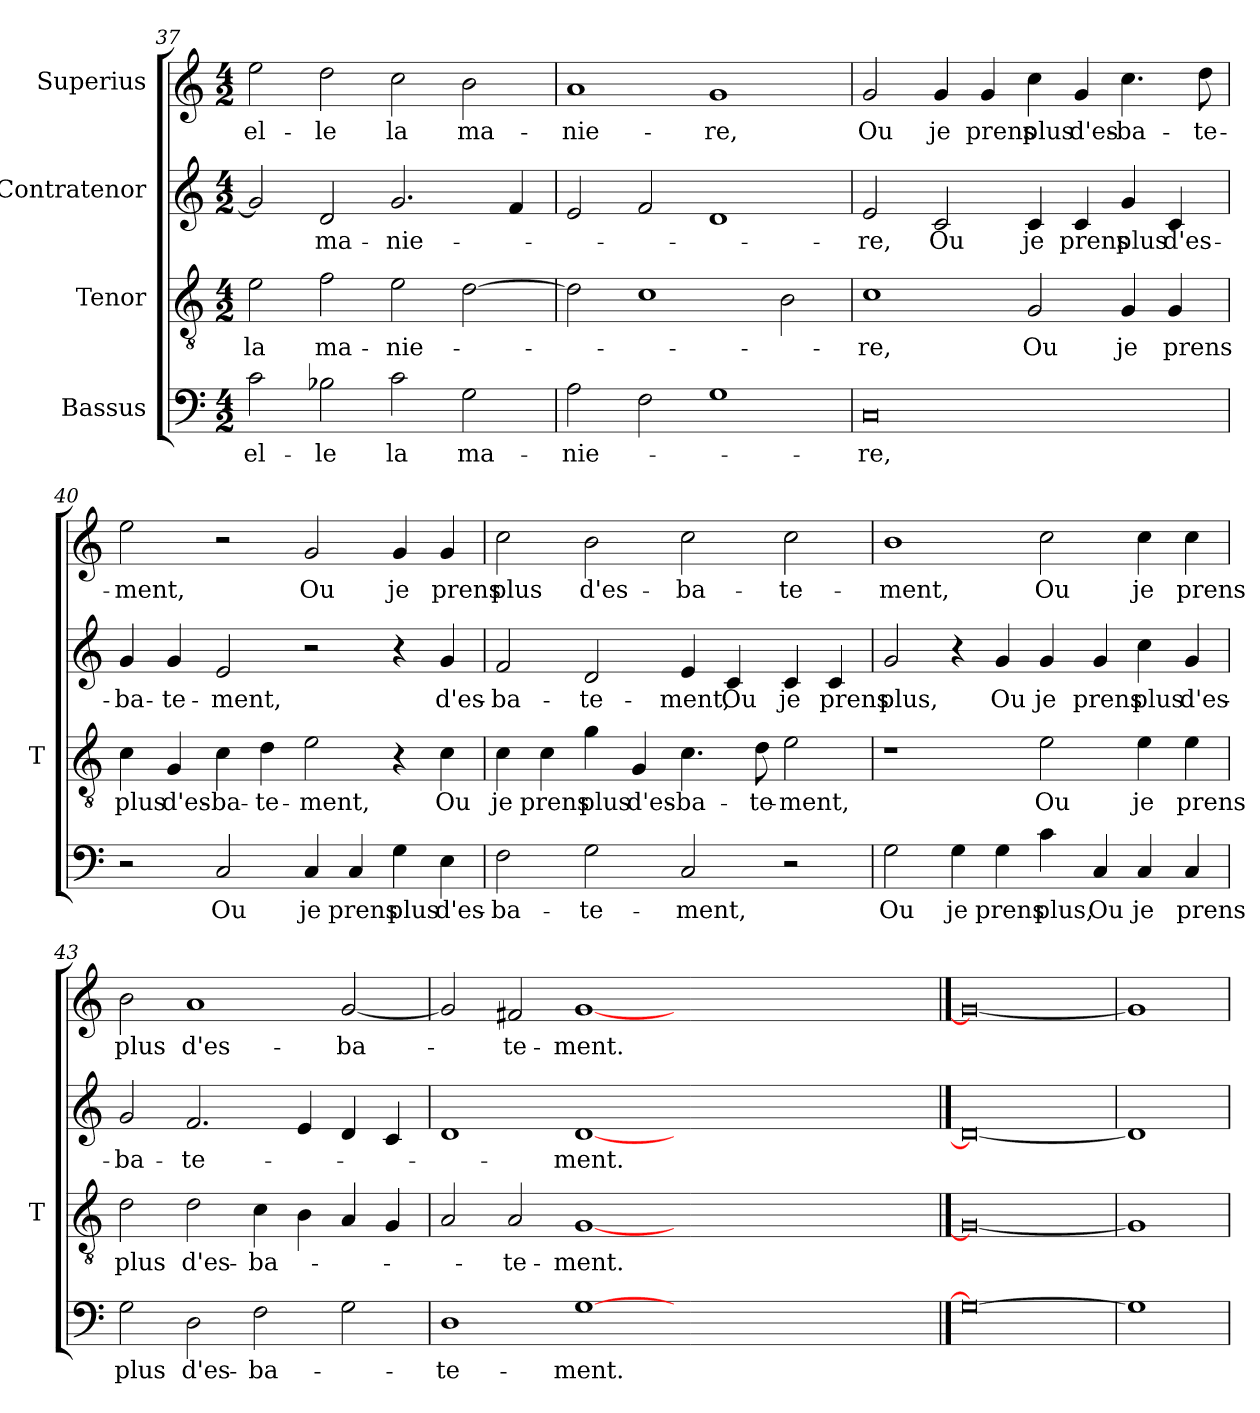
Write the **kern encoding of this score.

**kern	**text	**kern	**text	**kern	**text	**kern	**text
*part4	*part4	*part3	*part3	*part2	*part2	*part1	*part1
*staff4	*staff4	*staff3	*staff3	*staff2	*staff2	*staff1	*staff1
*I"Bassus	*	*I"Tenor	*	*I"Contratenor	*	*I"Superius	*
*	*	*I'T	*	*	*	*	*
*clefF4	*	*clefGv2	*	*clefG2	*	*clefG2	*
*k[]	*	*k[]	*	*k[]	*	*k[]	*
*M4/2	*	*M4/2	*	*M4/2	*	*M4/2	*
=37	=37	=37	=37	=37	=37	=37	=37
2c	el-	2e	-la	2g]	.	2ee	el-
2B-X	-le	2f	ma-	2d	ma-	2dd	-le
2c	-la	2e	nie-	2.g	nie-	2cc	-la
2G	ma-	[2d	.	.	.	2b	ma-
.	.	.	.	4f	.	.	.
=38	=38	=38	=38	=38	=38	=38	=38
2A	nie-	2d]	.	2e	.	1a	nie-
2F	.	1c	.	2f	.	.	.
1G	.	.	.	1d	.	1g	-re,
.	.	2B	.	.	.	.	.
=39	=39	=39	=39	=39	=39	=39	=39
0C	-re,	1c	-re,	2e	-re,	2g	-Ou
.	.	.	.	2c	-Ou	4g	-je
.	.	.	.	.	.	4g	-prens
.	.	2G	-Ou	4c	-je	4cc	-plus
.	.	.	.	4c	-prens	4g	d'es-
.	.	4G	-je	4g	-plus	4.cc	ba-
.	.	4G	-prens	4c	d'es-	.	.
.	.	.	.	.	.	8dd	te-
=40	=40	=40	=40	=40	=40	=40	=40
2r	.	4c	-plus	4g	ba-	2ee	-ment,
.	.	4G	d'es-	4g	te-	.	.
2C	-Ou	4c	ba-	2e	-ment,	2r	.
.	.	4d	te-	.	.	.	.
4C	-je	2e	-ment,	2r	.	2g	-Ou
4C	-prens	.	.	.	.	.	.
4G	-plus	4r	.	4r	.	4g	-je
4E	d'es-	4c	-Ou	4g	d'es-	4g	-prens
=41	=41	=41	=41	=41	=41	=41	=41
2F	ba-	4c	-je	2f	ba-	2cc	-plus
.	.	4c	-prens	.	.	.	.
2G	te-	4g	-plus	2d	te-	2b	d'es-
.	.	4G	d'es-	.	.	.	.
2C	-ment,	4.c	ba-	4e	-ment,	2cc	ba-
.	.	.	.	4c	-Ou	.	.
.	.	8d	te-	.	.	.	.
2r	.	2e	-ment,	4c	-je	2cc	te-
.	.	.	.	4c	-prens	.	.
=42	=42	=42	=42	=42	=42	=42	=42
2G	-Ou	1r	.	2g	-plus,	1b	-ment,
4G	-je	.	.	4r	.	.	.
4G	-prens	.	.	4g	-Ou	.	.
4c	-plus,	2e	-Ou	4g	-je	2cc	-Ou
4C	-Ou	.	.	4g	-prens	.	.
4C	-je	4e	-je	4cc	-plus	4cc	-je
4C	-prens	4e	-prens	4g	d'es-	4cc	-prens
=43	=43	=43	=43	=43	=43	=43	=43
2G	-plus	2d	-plus	2g	ba-	2b	-plus
2D	d'es-	2d	d'es-	2.f	te-	1a	d'es-
2F	ba-	4c	ba-	.	.	.	.
.	.	4B	.	4e	.	.	.
2G	.	4A	.	4d	.	[2g	ba-
.	.	4G	.	4c	.	.	.
=44	=44	=44	=44	=44	=44	=44	=44
1D	te-	2A	.	1d	.	2g]	.
.	.	2A	te-	.	.	2f#X	te-
[1G	-ment.	[1G	-ment.	[1d	-ment.	[1g	-ment.
0.ryy	.	0.ryy	.	0.ryy	.	0.ryy	.
2ryy	.	2ryy	.	2ryy	.	2ryy	.
==45	==45	==45	==45	==45	==45	==45	==45
0G_	.	0G_	.	0d_	.	0g_	.
=46	=46	=46	=46	=46	=46	=46	=46
1G]	.	1G]	.	1d]	.	1g]	.
=	=	=	=	=	=	=	=
*-	*-	*-	*-	*-	*-	*-	*-
